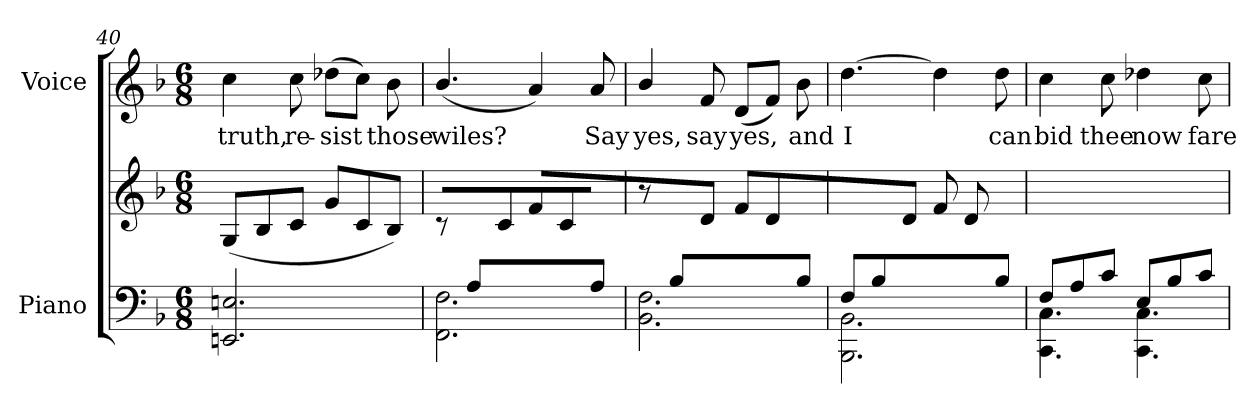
**kern	**kern	**kern	**text
*part2	*part2	*part1	*part1
*staff3	*staff2	*staff1	*staff1
*I"Piano	*	*I"Voice	*
*I'Pno	*	*	*
*clefF4	*clefG2	*clefG2	*
*k[b-]	*k[b-]	*k[b-]	*
*M6/8	*M6/8	*M6/8	*
=40	=40	=40	=40
2.EEn/ 2.En/	(8G/L	4cc\	truth,
.	8B-/	.	.
.	8c/J	8cc\	re-
.	8g/L	(8dd-X\L	-sist
.	8c/	8cc\J)	.
.	8B-/J)	8b-\	those
=41	=41	=41	=41
*^	*	*	*
8ryy	2.FF\ 2.F\	8r	(4.b-/	wiles?
8A/L	.	8ryy	.	.
4.ryy	.	8c/J	.	.
.	.	8f/L	4a/)	.
.	.	8c/	.	.
8A/J	.	8ryy	8a/	Say
=42	=42	=42	=42	=42
8ryy	2.BB-\ 2.F\	8r	4b-/	yes,
8B-/L	.	8ryy	.	.
4.ryy	.	8d/J	8f/	say
.	.	8f/L	(8d/L	yes,
.	.	8d/	8f/J)	.
8B-/J	.	8ryy	8b-\	and
=43	=43	=43	=43	=43
8F/L	2.BBB-\ 2.BB-\	4ryy	[4.dd\	I
8B-/	.	.	.	.
4.ryy	.	8d/J	.	.
.	.	8f/L	4dd\]	.
.	.	8d/	.	.
8B-/J	.	8ryy	8dd\	can
=44	=44	=44	=44	=44
8F/L	4.CC\ 4.C\	2.ryy	4cc\	bid
8A/	.	.	.	.
8c/J	.	.	8cc\	thee
8E/L	4.CC\ 4.C\	.	4dd-X\	now
8B-/	.	.	.	.
8c/J	.	.	8cc\	fare-
*v	*v	*	*	*
=	=	=	=
*-	*-	*-	*-
